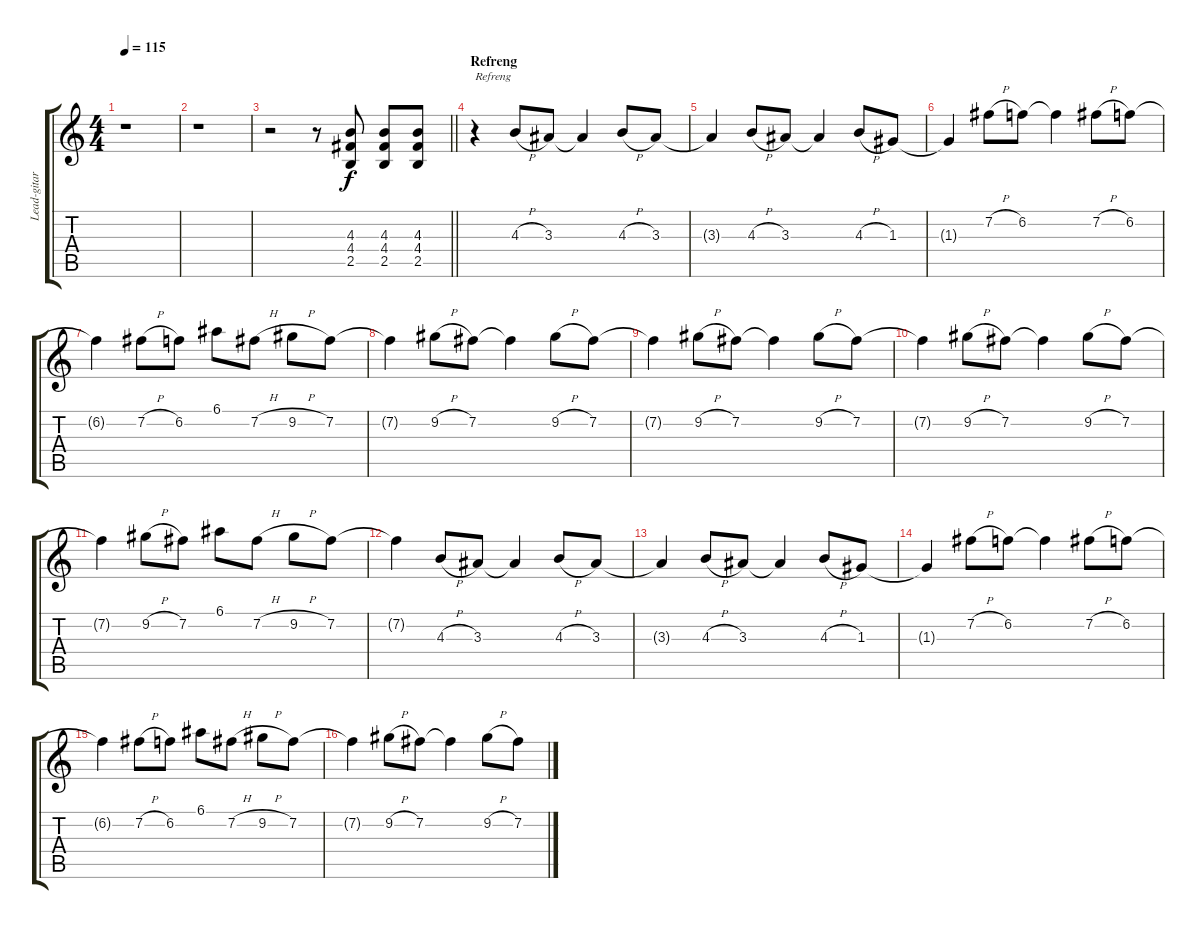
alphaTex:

\track ("Lead-gitar" "Lead-gitar") {instrument distortionguitar}
\staff {score tabs}
\tuning (E4 B3 G3 D3 A2 E2) {hide}
\ts (4 4)
\tempo 115
\clef g2
\ks c
r.1{dy f} |
r.1 |
\barLineRight lightlight
r.2 r.8 (4.3 4.4 2.5).8 (4.3 4.4 2.5).8 (4.3 4.4 2.5).8 |
\section ("" "Refreng")
r.4{txt "Refreng"} 4.3{h}.8 3.3.8 3.3{t}.4 4.3{h}.8 3.3.8 |
3.3{t}.4 4.3{h}.8 3.3.8 3.3{t}.4 4.3{h}.8 1.3.8 |
1.3{t}.4 7.2{h}.8 6.2.8 6.2{t}.4 7.2{h}.8 6.2.8 |
6.2{t}.4 7.2{h}.8 6.2.8 6.1.8 7.2{h}.8 9.2{h}.8 7.2.8 |
7.2{t}.4 9.2{h}.8 7.2.8 7.2{t}.4 9.2{h}.8 7.2.8 |
7.2{t}.4 9.2{h}.8 7.2.8 7.2{t}.4 9.2{h}.8 7.2.8 |
7.2{t}.4 9.2{h}.8 7.2.8 7.2{t}.4 9.2{h}.8 7.2.8 |
7.2{t}.4 9.2{h}.8 7.2.8 6.1.8 7.2{h}.8 9.2{h}.8 7.2.8 |
7.2{t}.4 4.3{h}.8 3.3.8 3.3{t}.4 4.3{h}.8 3.3.8 |
3.3{t}.4 4.3{h}.8 3.3.8 3.3{t}.4 4.3{h}.8 1.3.8 |
1.3{t}.4 7.2{h}.8 6.2.8 6.2{t}.4 7.2{h}.8 6.2.8 |
6.2{t}.4 7.2{h}.8 6.2.8 6.1.8 7.2{h}.8 9.2{h}.8 7.2.8 |
7.2{t}.4 9.2{h}.8 7.2.8 7.2{t}.4 9.2{h}.8 7.2.8
